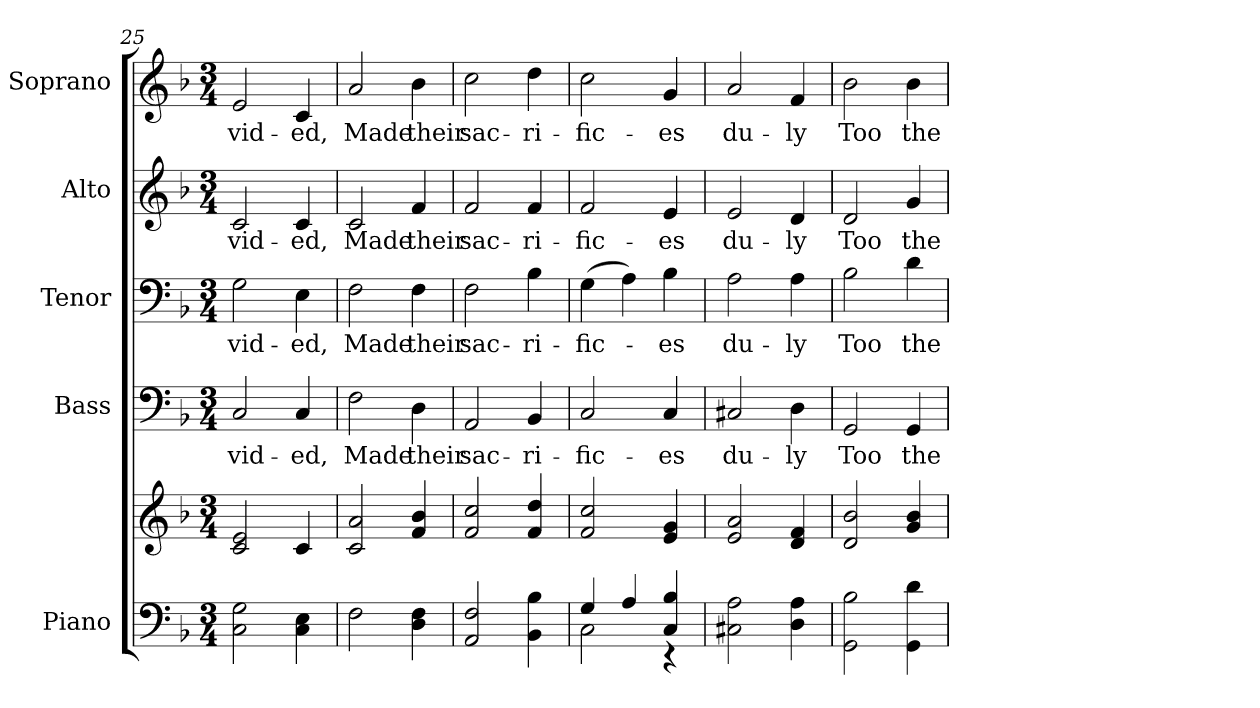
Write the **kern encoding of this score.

**kern	**kern	**kern	**text	**kern	**text	**kern	**text	**kern	**text
*part5	*part5	*part4	*part4	*part3	*part3	*part2	*part2	*part1	*part1
*staff6	*staff5	*staff4	*staff4	*staff3	*staff3	*staff2	*staff2	*staff1	*staff1
*I"Piano	*	*I"Bass	*	*I"Tenor	*	*I"Alto	*	*I"Soprano	*
*I'Pno.	*	*I'B.	*	*I'T.	*	*I'A.	*	*I'S.	*
!!LO:PB:g=z
*clefF4	*clefG2	*clefF4	*	*clefF4	*	*clefG2	*	*clefG2	*
*k[b-]	*k[b-]	*k[b-]	*	*k[b-]	*	*k[b-]	*	*k[b-]	*
*F:	*F:	*F:	*	*F:	*	*F:	*	*F:	*
*M3/4	*M3/4	*M3/4	*	*M3/4	*	*M3/4	*	*M3/4	*
=25	=25	=25	=25	=25	=25	=25	=25	=25	=25
!	!	!	!LO:LY:b:color=#000000	!	!	!	!	!	!
!	!	!	!	!	!LO:LY:b:color=#000000	!	!	!	!
!	!	!	!	!	!	!	!LO:LY:b:color=#000000	!	!
!	!	!	!	!	!	!	!	!	!LO:LY:b:color=#000000
2Ci\ 2Gi	2ci/ 2ei	2Ci/	-vid-	2Gi\	-vid-	2ci/	-vid-	2ei/	-vid-
!	!	!	!LO:LY:b:color=#000000	!	!	!	!	!	!
!	!	!	!	!	!LO:LY:b:color=#000000	!	!	!	!
!	!	!	!	!	!	!	!LO:LY:b:color=#000000	!	!
!	!	!	!	!	!	!	!	!	!LO:LY:b:color=#000000
4Ci\ 4Ei	4ci/	4Ci/	-ed,	4Ei\	-ed,	4ci/	-ed,	4ci/	-ed,
=26	=26	=26	=26	=26	=26	=26	=26	=26	=26
!	!	!	!LO:LY:b:color=#000000	!	!	!	!	!	!
!	!	!	!	!	!LO:LY:b:color=#000000	!	!	!	!
!	!	!	!	!	!	!	!LO:LY:b:color=#000000	!	!
!	!	!	!	!	!	!	!	!	!LO:LY:b:color=#000000
2Fi\	2ci/ 2ai	2Fi\	Made	2Fi\	Made	2ci/	Made	2ai/	Made
!	!	!	!LO:LY:b:color=#000000	!	!	!	!	!	!
!	!	!	!	!	!LO:LY:b:color=#000000	!	!	!	!
!	!	!	!	!	!	!	!LO:LY:b:color=#000000	!	!
!	!	!	!	!	!	!	!	!	!LO:LY:b:color=#000000
4Di\ 4Fi	4fi/ 4b-i	4Di\	their	4Fi\	their	4fi/	their	4b-i\	their
=27	=27	=27	=27	=27	=27	=27	=27	=27	=27
!	!	!	!LO:LY:b:color=#000000	!	!	!	!	!	!
!	!	!	!	!	!LO:LY:b:color=#000000	!	!	!	!
!	!	!	!	!	!	!	!LO:LY:b:color=#000000	!	!
!	!	!	!	!	!	!	!	!	!LO:LY:b:color=#000000
2AAi/ 2Fi	2fi/ 2cci	2AAi/	sac-	2Fi\	sac-	2fi/	sac-	2cci\	sac-
!	!	!	!LO:LY:b:color=#000000	!	!	!	!	!	!
!	!	!	!	!	!LO:LY:b:color=#000000	!	!	!	!
!	!	!	!	!	!	!	!LO:LY:b:color=#000000	!	!
!	!	!	!	!	!	!	!	!	!LO:LY:b:color=#000000
4BB-i\ 4B-i	4fi/ 4ddi	4BB-i/	-ri-	4B-i\	-ri-	4fi/	-ri-	4ddi\	-ri-
=28	=28	=28	=28	=28	=28	=28	=28	=28	=28
*^	*	*	*	*	*	*	*	*	*
!	!	!	!	!LO:LY:b:color=#000000	!	!	!	!	!	!
!	!	!	!	!	!	!LO:LY:b:color=#000000	!	!	!	!
!	!	!	!	!	!	!	!	!LO:LY:b:color=#000000	!	!
!	!	!	!	!	!	!	!	!	!	!LO:LY:b:color=#000000
4Gi/	2Ci\	2fi/ 2cci	2Ci/	-fic-	(4Gi\	-fic-	2fi/	-fic-	2cci\	-fic-
4Ai/	.	.	.	.	4Ai\)	.	.	.	.	.
!	!	!	!	!LO:LY:b:color=#000000	!	!	!	!	!	!
!	!	!	!	!	!	!LO:LY:b:color=#000000	!	!	!	!
!	!	!	!	!	!	!	!	!LO:LY:b:color=#000000	!	!
!	!	!	!	!	!	!	!	!	!	!LO:LY:b:color=#000000
4Ci/ 4B-i	4r	4ei/ 4gi	4Ci/	-es	4B-i\	-es	4ei/	-es	4gi/	-es
*v	*v	*	*	*	*	*	*	*	*	*
!!LO:PB:g=z
=29	=29	=29	=29	=29	=29	=29	=29	=29	=29
*^	*	*	*	*	*	*	*	*	*
!	!	!	!	!LO:LY:b:color=#000000	!	!	!	!	!	!
*v	*v	*	*	*	*	*	*	*	*	*
*^	*	*	*	*	*	*	*	*	*
!	!	!	!	!	!	!LO:LY:b:color=#000000	!	!	!	!
*v	*v	*	*	*	*	*	*	*	*	*
*^	*	*	*	*	*	*	*	*	*
!	!	!	!	!	!	!	!	!LO:LY:b:color=#000000	!	!
*v	*v	*	*	*	*	*	*	*	*	*
*^	*	*	*	*	*	*	*	*	*
!	!	!	!	!	!	!	!	!	!	!LO:LY:b:color=#000000
*v	*v	*	*	*	*	*	*	*	*	*
2C#Xi\ 2Ai	2ei/ 2ai	2C#Xi/	du-	2Ai\	du-	2ei/	du-	2ai/	du-
!	!	!	!LO:LY:b:color=#000000	!	!	!	!	!	!
!	!	!	!	!	!LO:LY:b:color=#000000	!	!	!	!
!	!	!	!	!	!	!	!LO:LY:b:color=#000000	!	!
!	!	!	!	!	!	!	!	!	!LO:LY:b:color=#000000
4Di\ 4Ai	4di/ 4fi	4Di\	-ly	4Ai\	-ly	4di/	-ly	4fi/	-ly
=30	=30	=30	=30	=30	=30	=30	=30	=30	=30
!	!	!	!LO:LY:b:color=#000000	!	!	!	!	!	!
!	!	!	!	!	!LO:LY:b:color=#000000	!	!	!	!
!	!	!	!	!	!	!	!LO:LY:b:color=#000000	!	!
!	!	!	!	!	!	!	!	!	!LO:LY:b:color=#000000
2GGi\ 2B-i	2di/ 2b-i	2GGi/	Too	2B-i\	Too	2di/	Too	2b-i\	Too
!	!	!	!LO:LY:b:color=#000000	!	!	!	!	!	!
!	!	!	!	!	!LO:LY:b:color=#000000	!	!	!	!
!	!	!	!	!	!	!	!LO:LY:b:color=#000000	!	!
!	!	!	!	!	!	!	!	!	!LO:LY:b:color=#000000
4GGi\ 4di	4gi/ 4b-i	4GGi/	the	4di\	the	4gi/	the	4b-i\	the
=	=	=	=	=	=	=	=	=	=
*-	*-	*-	*-	*-	*-	*-	*-	*-	*-
